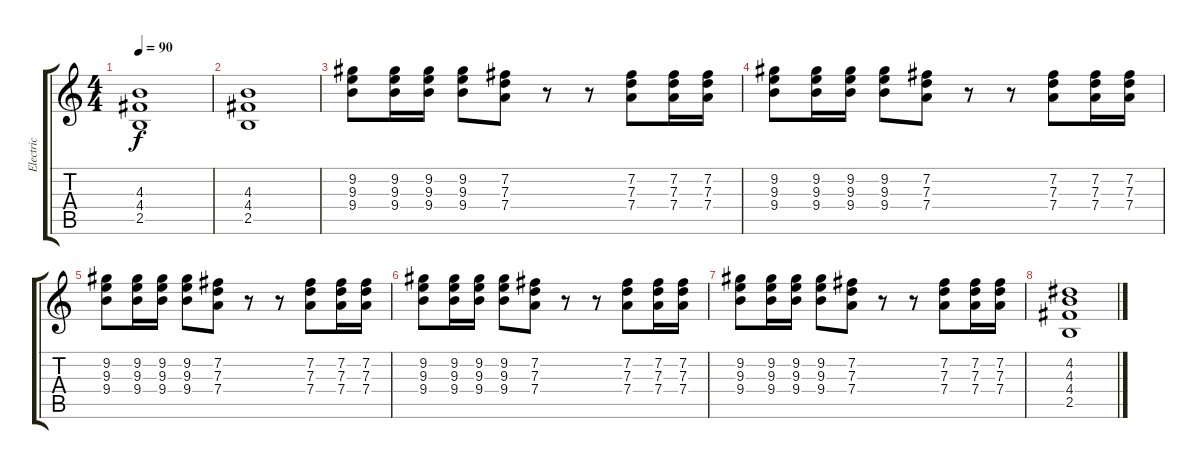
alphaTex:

\track ("Electric" "Electric") {instrument overdrivenguitar}
\staff {score tabs}
\tuning (E4 B3 G3 D3 A2 E2) {hide}
\ts (4 4)
\tempo 90
\clef g2
\ks c
(4.3 4.4 2.5).1{dy f} |
(4.3 4.4 2.5).1 |
(9.2 9.3 9.4).8 (9.2 9.3 9.4).16 (9.2 9.3 9.4).16 (9.2 9.3 9.4).8 (7.2 7.3 7.4).8 r.8 r.8 (7.2 7.3 7.4).8 (7.2 7.3 7.4).16 (7.2 7.3 7.4).16 |
(9.2 9.3 9.4).8 (9.2 9.3 9.4).16 (9.2 9.3 9.4).16 (9.2 9.3 9.4).8 (7.2 7.3 7.4).8 r.8 r.8 (7.2 7.3 7.4).8 (7.2 7.3 7.4).16 (7.2 7.3 7.4).16 |
(9.2 9.3 9.4).8 (9.2 9.3 9.4).16 (9.2 9.3 9.4).16 (9.2 9.3 9.4).8 (7.2 7.3 7.4).8 r.8 r.8 (7.2 7.3 7.4).8 (7.2 7.3 7.4).16 (7.2 7.3 7.4).16 |
(9.2 9.3 9.4).8 (9.2 9.3 9.4).16 (9.2 9.3 9.4).16 (9.2 9.3 9.4).8 (7.2 7.3 7.4).8 r.8 r.8 (7.2 7.3 7.4).8 (7.2 7.3 7.4).16 (7.2 7.3 7.4).16 |
(9.2 9.3 9.4).8 (9.2 9.3 9.4).16 (9.2 9.3 9.4).16 (9.2 9.3 9.4).8 (7.2 7.3 7.4).8 r.8 r.8 (7.2 7.3 7.4).8 (7.2 7.3 7.4).16 (7.2 7.3 7.4).16 |
(4.2 4.3 4.4 2.5).1
